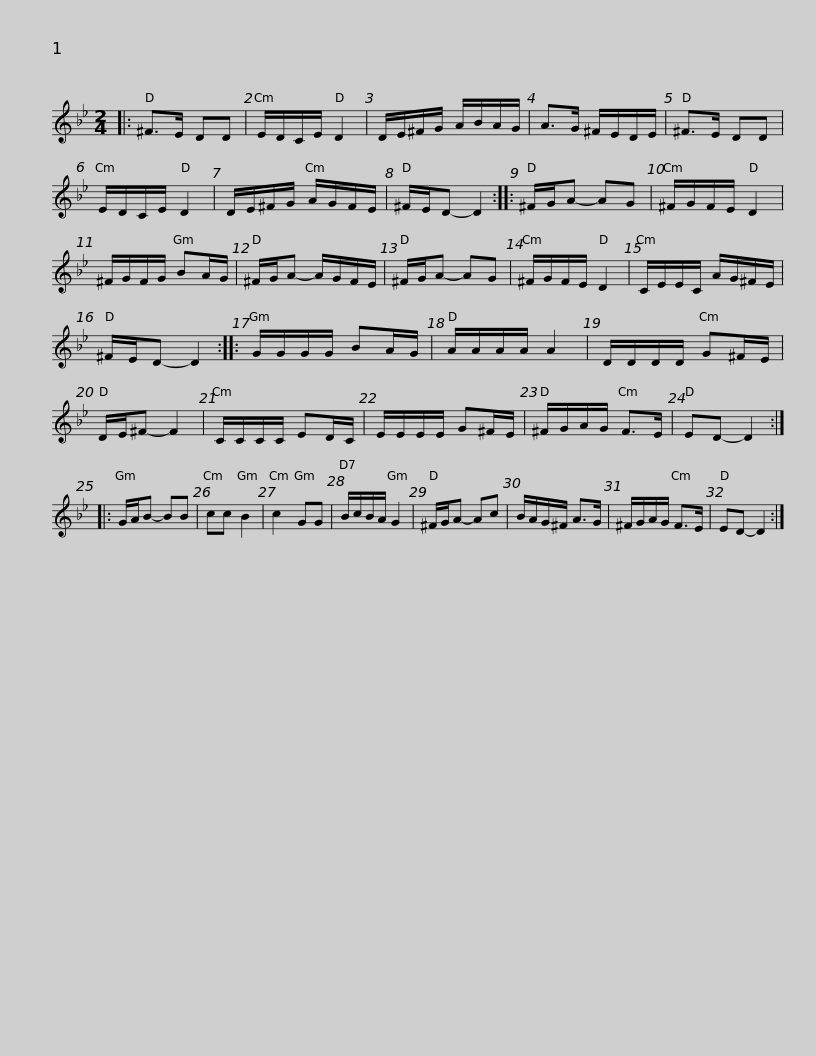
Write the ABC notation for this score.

X:1
L:1/8
M:2/4
I:linebreak $
K:Gmin
V:1 treble
V:1
|: ^F>E DD | E/D/C/E/ D2 | D/E/^F/G/ A/B/A/G/ | A>G ^F/E/D/E/ | ^F>E DD | %5
 E/D/C/E/ D2 | D/E/^F/G/ A/G/F/E/ |$ ^F/E/D- D2 :: ^F/G/A- AG | ^F/G/F/E/ D2 | %10
 ^F/G/F/G/ BA/G/ | ^F/G/A- A/G/F/E/ | ^F/G/A- AG | ^F/G/F/E/ D2 |$ C/E/E/C/ A/G/^F/E/ | %15
 ^F/E/D- D2 :: G/G/G/G/ BA/G/ | A/A/A/A/ A2 | D/D/D/D/ G^F/E/ | D/E/^F- F2 | %20
 C/C/C/C/ ED/C/ |$ E/E/E/E/ G^F/E/ | ^F/G/A/G/ F>E | ED- D2 :: G/A/B- BB | %25
 cc B2 | c2 GG | B/c/B/A/ G2 | ^F/G/A- Ac |$ B/A/G/^F/ A>G | %30
 ^F/G/A/G/ F>E | ED- D2 :| %32
